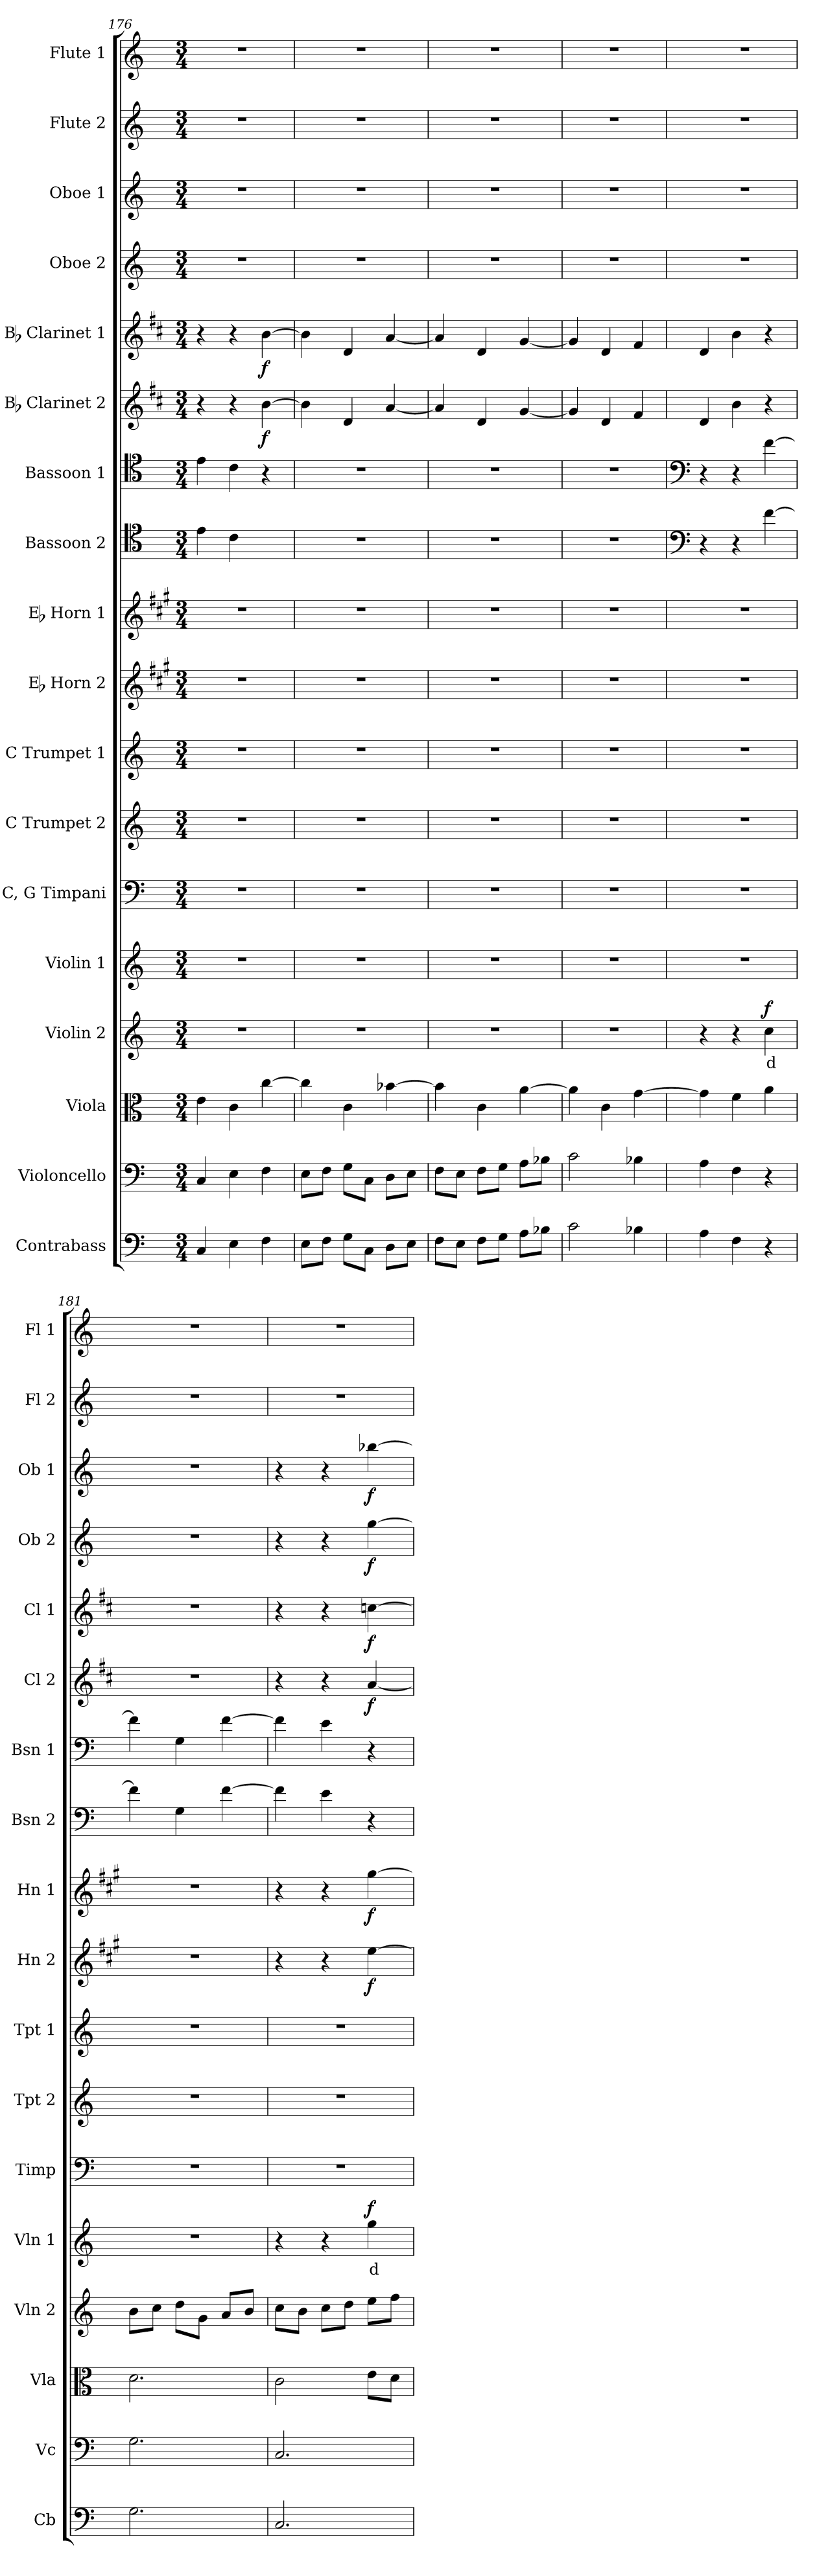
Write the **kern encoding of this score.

**kern	**kern	**kern	**kern	**text	**dynam	**kern	**text	**dynam	**kern	**kern	**kern	**kern	**dynam	**kern	**dynam	**kern	**kern	**kern	**dynam	**kern	**dynam	**kern	**dynam	**kern	**dynam	**kern	**kern
*part18	*part17	*part16	*part15	*part15	*part15	*part14	*part14	*part14	*part13	*part12	*part11	*part10	*part10	*part9	*part9	*part8	*part7	*part6	*part6	*part5	*part5	*part4	*part4	*part3	*part3	*part2	*part1
*staff18	*staff17	*staff16	*staff15	*staff15	*staff15	*staff14	*staff14	*staff14	*staff13	*staff12	*staff11	*staff10	*staff10	*staff9	*staff9	*staff8	*staff7	*staff6	*staff6	*staff5	*staff5	*staff4	*staff4	*staff3	*staff3	*staff2	*staff1
*I"Contrabass	*I"Violoncello	*I"Viola	*I"Violin 2	*	*	*I"Violin 1	*	*	*I"C, G Timpani	*I"C Trumpet 2	*I"C Trumpet 1	*I"Eb Horn 2	*	*I"Eb Horn 1	*	*I"Bassoon 2	*I"Bassoon 1	*I"Bb Clarinet 2	*	*I"Bb Clarinet 1	*	*I"Oboe 2	*	*I"Oboe 1	*	*I"Flute 2	*I"Flute 1
*I'Cb	*I'Vc	*I'Vla	*I'Vln 2	*	*	*I'Vln 1	*	*	*I'Timp	*I'Tpt 2	*I'Tpt 1	*I'Hn 2	*	*I'Hn 1	*	*I'Bsn 2	*I'Bsn 1	*I'Cl 2	*	*I'Cl 1	*	*I'Ob 2	*	*I'Ob 1	*	*I'Fl 2	*I'Fl 1
*clefF4	*clefF4	*clefC3	*clefG2	*	*	*clefG2	*	*	*clefF4	*clefG2	*clefG2	*clefG2	*	*clefG2	*	*clefC4	*clefC4	*clefG2	*	*clefG2	*	*clefG2	*	*clefG2	*	*clefG2	*clefG2
*ITrd7c12	*	*	*	*	*	*	*	*	*	*	*	*ITrd5c9	*	*ITrd5c9	*	*	*	*ITrd1c2	*	*ITrd1c2	*	*	*	*	*	*	*
*k[]	*k[]	*k[]	*k[]	*	*	*k[]	*	*	*k[]	*k[]	*k[]	*k[]	*	*k[]	*	*k[]	*k[]	*k[]	*	*k[]	*	*k[]	*	*k[]	*	*k[]	*k[]
*M3/4	*M3/4	*M3/4	*M3/4	*	*	*M3/4	*	*	*M3/4	*M3/4	*M3/4	*M3/4	*	*M3/4	*	*M3/4	*M3/4	*M3/4	*	*M3/4	*	*M3/4	*	*M3/4	*	*M3/4	*M3/4
=176	=176	=176	=176	=176	=176	=176	=176	=176	=176	=176	=176	=176	=176	=176	=176	=176	=176	=176	=176	=176	=176	=176	=176	=176	=176	=176	=176
4CC/	4C/	4e\	2.r	.	.	2.r	.	.	2.r	2.r	2.r	2.r	.	2.r	.	4e\	4e\	4r	.	4r	.	2.r	.	2.r	.	2.r	2.r
4EE\	4E\	4c\	.	.	.	.	.	.	.	.	.	.	.	.	.	4c\	4c\	4r	.	4r	.	.	.	.	.	.	.
!	!	!	!	!	!	!	!	!	!	!	!	!	!	!	!	!	!	!	!LO:DY:b	!	!LO:DY:b	!	!	!	!	!	!
4FF\	4F\	[4cc\	.	.	.	.	.	.	.	.	.	.	.	.	.	4ryy	4r	[4a\	f	[4a\	f	.	.	.	.	.	.
=177	=177	=177	=177	=177	=177	=177	=177	=177	=177	=177	=177	=177	=177	=177	=177	=177	=177	=177	=177	=177	=177	=177	=177	=177	=177	=177	=177
8EE\L	8E\L	4cc\]	2.r	.	.	2.r	.	.	2.r	2.r	2.r	2.r	.	2.r	.	2.r	2.r	4a\]	.	4a\]	.	2.r	.	2.r	.	2.r	2.r
8FF\J	8F\J	.	.	.	.	.	.	.	.	.	.	.	.	.	.	.	.	.	.	.	.	.	.	.	.	.	.
8GG\L	8G\L	4c\	.	.	.	.	.	.	.	.	.	.	.	.	.	.	.	4c/	.	4c/	.	.	.	.	.	.	.
8CC\J	8C\J	.	.	.	.	.	.	.	.	.	.	.	.	.	.	.	.	.	.	.	.	.	.	.	.	.	.
8DD\L	8D\L	[4b-X\	.	.	.	.	.	.	.	.	.	.	.	.	.	.	.	[4g/	.	[4g/	.	.	.	.	.	.	.
8EE\J	8E\J	.	.	.	.	.	.	.	.	.	.	.	.	.	.	.	.	.	.	.	.	.	.	.	.	.	.
=178	=178	=178	=178	=178	=178	=178	=178	=178	=178	=178	=178	=178	=178	=178	=178	=178	=178	=178	=178	=178	=178	=178	=178	=178	=178	=178	=178
8FF\L	8F\L	4b-\]	2.r	.	.	2.r	.	.	2.r	2.r	2.r	2.r	.	2.r	.	2.r	2.r	4g/]	.	4g/]	.	2.r	.	2.r	.	2.r	2.r
8EE\J	8E\J	.	.	.	.	.	.	.	.	.	.	.	.	.	.	.	.	.	.	.	.	.	.	.	.	.	.
8FF\L	8F\L	4c\	.	.	.	.	.	.	.	.	.	.	.	.	.	.	.	4c/	.	4c/	.	.	.	.	.	.	.
8GG\J	8G\J	.	.	.	.	.	.	.	.	.	.	.	.	.	.	.	.	.	.	.	.	.	.	.	.	.	.
8AA\L	8A\L	[4a\	.	.	.	.	.	.	.	.	.	.	.	.	.	.	.	[4f/	.	[4f/	.	.	.	.	.	.	.
8BB-X\J	8B-X\J	.	.	.	.	.	.	.	.	.	.	.	.	.	.	.	.	.	.	.	.	.	.	.	.	.	.
=179	=179	=179	=179	=179	=179	=179	=179	=179	=179	=179	=179	=179	=179	=179	=179	=179	=179	=179	=179	=179	=179	=179	=179	=179	=179	=179	=179
2C\	2c\	4a\]	2.r	.	.	2.r	.	.	2.r	2.r	2.r	2.r	.	2.r	.	2.r	2.r	4f/]	.	4f/]	.	2.r	.	2.r	.	2.r	2.r
.	.	4c\	.	.	.	.	.	.	.	.	.	.	.	.	.	.	.	4c/	.	4c/	.	.	.	.	.	.	.
4BB-X\	4B-X\	[4g\	.	.	.	.	.	.	.	.	.	.	.	.	.	.	.	4e/	.	4e/	.	.	.	.	.	.	.
=180	=180	=180	=180	=180	=180	=180	=180	=180	=180	=180	=180	=180	=180	=180	=180	=180	=180	=180	=180	=180	=180	=180	=180	=180	=180	=180	=180
*	*	*	*	*	*	*	*	*	*	*	*	*	*	*	*	*clefF4	*clefF4	*	*	*	*	*	*	*	*	*	*
4AA\	4A\	4g\]	4r	.	.	2.r	.	.	2.r	2.r	2.r	2.r	.	2.r	.	4r	4r	4c/	.	4c/	.	2.r	.	2.r	.	2.r	2.r
4FF\	4F\	4f\	4r	.	.	.	.	.	.	.	.	.	.	.	.	4r	4r	4a\	.	4a\	.	.	.	.	.	.	.
!	!	!	!	!LO:LY:b:color=#FF0000	!LO:DY:b	!	!	!	!	!	!	!	!	!	!	!	!	!	!	!	!	!	!	!	!	!	!
4r	4r	4a\	4cc\	d	f	.	.	.	.	.	.	.	.	.	.	[4f\	[4f\	4r	.	4r	.	.	.	.	.	.	.
=181	=181	=181	=181	=181	=181	=181	=181	=181	=181	=181	=181	=181	=181	=181	=181	=181	=181	=181	=181	=181	=181	=181	=181	=181	=181	=181	=181
2.GG\	2.G\	2.d\	8b\L	.	.	2.r	.	.	2.r	2.r	2.r	2.r	.	2.r	.	4f\]	4f\]	2.r	.	2.r	.	2.r	.	2.r	.	2.r	2.r
.	.	.	8cc\J	.	.	.	.	.	.	.	.	.	.	.	.	.	.	.	.	.	.	.	.	.	.	.	.
.	.	.	8dd\L	.	.	.	.	.	.	.	.	.	.	.	.	4G\	4G\	.	.	.	.	.	.	.	.	.	.
.	.	.	8g\J	.	.	.	.	.	.	.	.	.	.	.	.	.	.	.	.	.	.	.	.	.	.	.	.
.	.	.	8a/L	.	.	.	.	.	.	.	.	.	.	.	.	[4f\	[4f\	.	.	.	.	.	.	.	.	.	.
.	.	.	8b/J	.	.	.	.	.	.	.	.	.	.	.	.	.	.	.	.	.	.	.	.	.	.	.	.
=182	=182	=182	=182	=182	=182	=182	=182	=182	=182	=182	=182	=182	=182	=182	=182	=182	=182	=182	=182	=182	=182	=182	=182	=182	=182	=182	=182
2.CC/	2.C/	2c\	8cc\L	.	.	4r	.	.	2.r	2.r	2.r	4r	.	4r	.	4f\]	4f\]	4r	.	4r	.	4r	.	4r	.	2.r	2.r
.	.	.	8b\J	.	.	.	.	.	.	.	.	.	.	.	.	.	.	.	.	.	.	.	.	.	.	.	.
.	.	.	8cc\L	.	.	4r	.	.	.	.	.	4r	.	4r	.	4e\	4e\	4r	.	4r	.	4r	.	4r	.	.	.
.	.	.	8dd\J	.	.	.	.	.	.	.	.	.	.	.	.	.	.	.	.	.	.	.	.	.	.	.	.
!	!	!	!	!	!	!	!LO:LY:b:color=#FF0000	!LO:DY:b	!	!	!	!	!LO:DY:b	!	!LO:DY:b	!	!	!	!LO:DY:b	!	!LO:DY:b	!	!LO:DY:b	!	!LO:DY:b	!	!
.	.	8e\L	8ee\L	.	.	4gg\	d	f	.	.	.	[4g\	f	[4b\	f	4r	4r	[4g/	f	[4b-X\	f	[4gg\	f	[4bb-X\	f	.	.
.	.	8d\J	8ff\J	.	.	.	.	.	.	.	.	.	.	.	.	.	.	.	.	.	.	.	.	.	.	.	.
=	=	=	=	=	=	=	=	=	=	=	=	=	=	=	=	=	=	=	=	=	=	=	=	=	=	=	=
*-	*-	*-	*-	*-	*-	*-	*-	*-	*-	*-	*-	*-	*-	*-	*-	*-	*-	*-	*-	*-	*-	*-	*-	*-	*-	*-	*-
